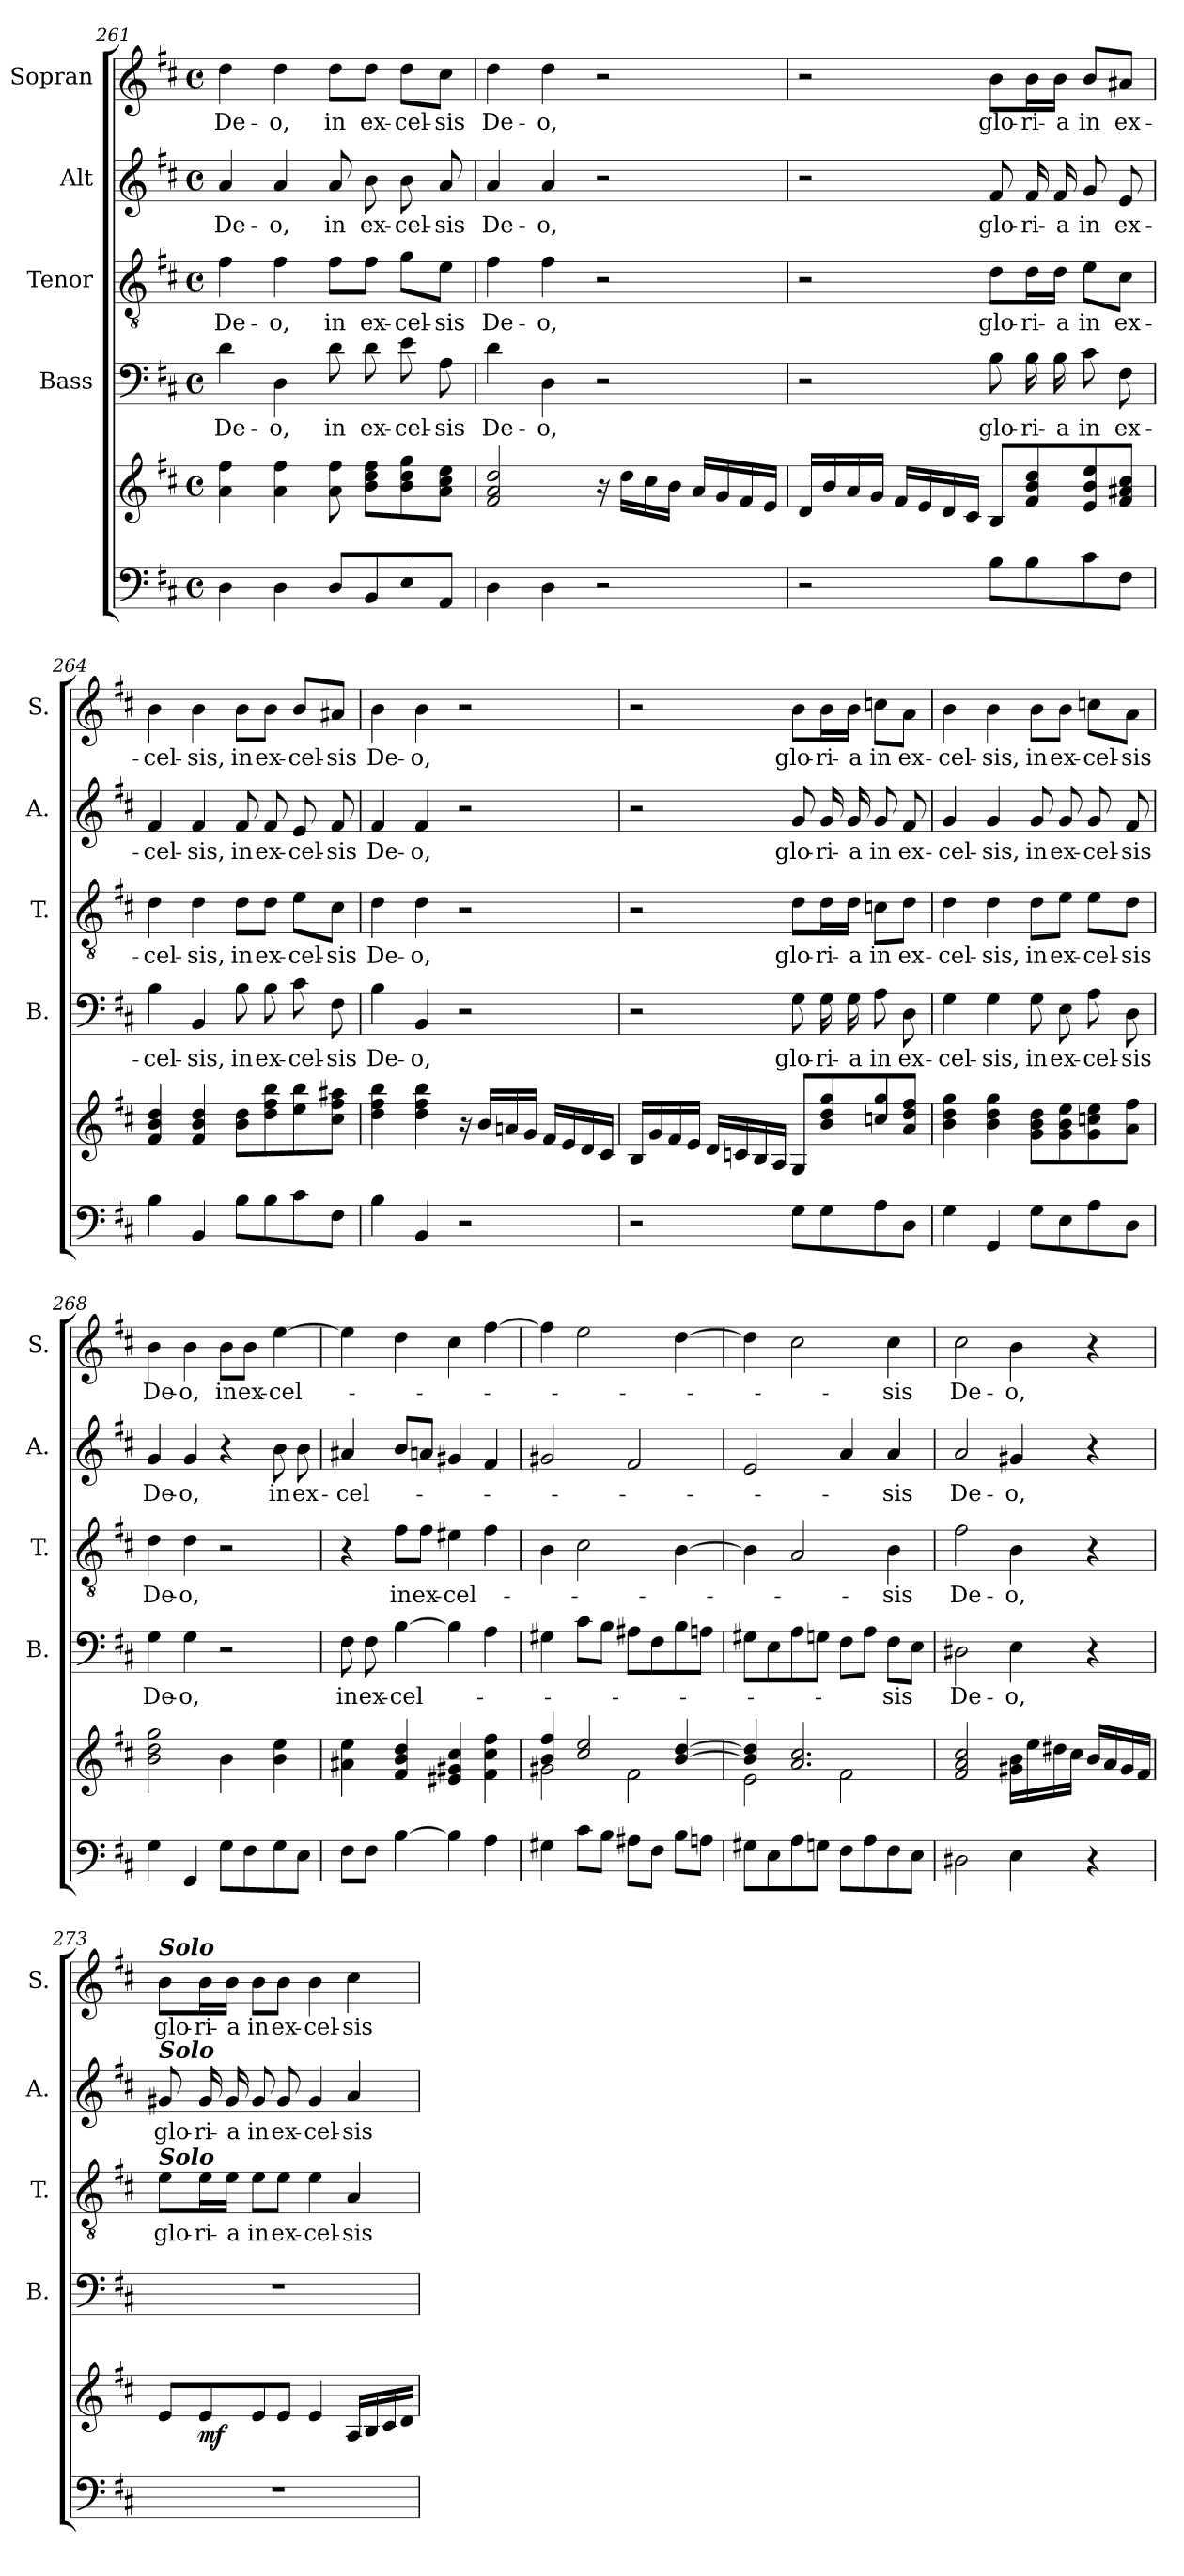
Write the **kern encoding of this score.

**kern	**kern	**dynam	**kern	**text	**kern	**text	**kern	**text	**kern	**text
*part5	*part5	*part5	*part4	*part4	*part3	*part3	*part2	*part2	*part1	*part1
*staff6	*staff5	*staff5/6	*staff4	*staff4	*staff3	*staff3	*staff2	*staff2	*staff1	*staff1
*	*	*	*I"Bass	*	*I"Tenor	*	*I"Alt	*	*I"Sopran	*
*	*	*	*I'B.	*	*I'T.	*	*I'A.	*	*I'S.	*
*clefF4	*clefG2	*	*clefF4	*	*clefGv2	*	*clefG2	*	*clefG2	*
*k[f#c#]	*k[f#c#]	*	*k[f#c#]	*	*k[f#c#]	*	*k[f#c#]	*	*k[f#c#]	*
*D:	*D:	*	*D:	*	*D:	*	*D:	*	*D:	*
*M4/4	*M4/4	*	*M4/4	*	*M4/4	*	*M4/4	*	*M4/4	*
*met(c)	*met(c)	*	*met(c)	*	*met(c)	*	*met(c)	*	*met(c)	*
=261	=261	=261	=261	=261	=261	=261	=261	=261	=261	=261
!	!	!	!	!LO:LY:b	!	!LO:LY:b	!	!LO:LY:b	!	!LO:LY:b
4D\	4a\ 4ff#\	.	4d\	De-	4f#\	De-	4a/	De-	4dd\	De-
!	!	!	!	!LO:LY:b	!	!LO:LY:b	!	!LO:LY:b	!	!LO:LY:b
4D\	4a\ 4ff#\	.	4D\	-o,	4f#\	-o,	4a/	-o,	4dd\	-o,
!	!	!	!	!LO:LY:b	!	!LO:LY:b	!	!LO:LY:b	!	!LO:LY:b
8D/L	8a\ 8ff#\	.	8d\	in	8f#\L	in	8a/	in	8dd\L	in
!	!	!	!	!LO:LY:b	!	!LO:LY:b	!	!LO:LY:b	!	!LO:LY:b
8BB/	8b\ 8dd\ 8ff#\L	.	8d\	ex-	8f#\J	ex-	8b\	ex-	8dd\J	ex-
!	!	!	!	!LO:LY:b	!	!LO:LY:b	!	!LO:LY:b	!	!LO:LY:b
8E/	8b\ 8dd\ 8gg\	.	8e\	-cel-	8g\L	-cel-	8b\	-cel-	8dd\L	-cel-
!	!	!	!	!LO:LY:b	!	!LO:LY:b	!	!LO:LY:b	!	!LO:LY:b
8AA/J	8a\ 8cc#\ 8ee\J	.	8A\	-sis	8e\J	-sis	8a/	-sis	8cc#\J	-sis
!!LO:PB:g=z
=262	=262	=262	=262	=262	=262	=262	=262	=262	=262	=262
!	!	!	!	!LO:LY:b	!	!LO:LY:b	!	!LO:LY:b	!	!LO:LY:b
4D\	2f#/ 2a/ 2dd/	.	4d\	De-	4f#\	De-	4a/	De-	4dd\	De-
!	!	!	!	!LO:LY:b	!	!LO:LY:b	!	!LO:LY:b	!	!LO:LY:b
4D\	.	.	4D\	-o,	4f#\	-o,	4a/	-o,	4dd\	-o,
2r	16r	.	2r	.	2r	.	2r	.	2r	.
.	16dd\LL	.	.	.	.	.	.	.	.	.
.	16cc#\	.	.	.	.	.	.	.	.	.
.	16b\JJ	.	.	.	.	.	.	.	.	.
.	16a/LL	.	.	.	.	.	.	.	.	.
.	16g/	.	.	.	.	.	.	.	.	.
.	16f#/	.	.	.	.	.	.	.	.	.
.	16e/JJ	.	.	.	.	.	.	.	.	.
=263	=263	=263	=263	=263	=263	=263	=263	=263	=263	=263
2r	16d/LL	.	2r	.	2r	.	2r	.	2r	.
.	16b/	.	.	.	.	.	.	.	.	.
.	16a/	.	.	.	.	.	.	.	.	.
.	16g/JJ	.	.	.	.	.	.	.	.	.
.	16f#/LL	.	.	.	.	.	.	.	.	.
.	16e/	.	.	.	.	.	.	.	.	.
.	16d/	.	.	.	.	.	.	.	.	.
.	16c#/JJ	.	.	.	.	.	.	.	.	.
!	!	!	!	!LO:LY:b	!	!LO:LY:b	!	!LO:LY:b	!	!LO:LY:b
8B\L	8B/L	.	8B\	glo-	8d\L	glo-	8f#/	glo-	8b\L	glo-
!	!	!	!	!LO:LY:b	!	!LO:LY:b	!	!LO:LY:b	!	!LO:LY:b
8B\	8f#/ 8b/ 8dd/	.	16B\	-ri-	16d\L	-ri-	16f#/	-ri-	16b\L	-ri-
!	!	!	!	!LO:LY:b	!	!LO:LY:b	!	!LO:LY:b	!	!LO:LY:b
.	.	.	16B\	-a	16d\JJ	-a	16f#/	-a	16b\JJ	-a
!	!	!	!	!LO:LY:b	!	!LO:LY:b	!	!LO:LY:b	!	!LO:LY:b
8c#\	8e/ 8b/ 8ee/	.	8c#\	in	8e\L	in	8g/	in	8b/L	in
!	!	!	!	!LO:LY:b	!	!LO:LY:b	!	!LO:LY:b	!	!LO:LY:b
8F#\J	8f#/ 8a#X/ 8cc#/J	.	8F#\	ex-	8c#\J	ex-	8e/	ex-	8a#X/J	ex-
=264	=264	=264	=264	=264	=264	=264	=264	=264	=264	=264
!	!	!	!	!LO:LY:b	!	!LO:LY:b	!	!LO:LY:b	!	!LO:LY:b
4B\	4f#/ 4b/ 4dd/	.	4B\	-cel-	4d\	-cel-	4f#/	-cel-	4b\	-cel-
!	!	!	!	!LO:LY:b	!	!LO:LY:b	!	!LO:LY:b	!	!LO:LY:b
4BB/	4f#/ 4b/ 4dd/	.	4BB/	-sis,	4d\	-sis,	4f#/	-sis,	4b\	-sis,
!	!	!	!	!LO:LY:b	!	!LO:LY:b	!	!LO:LY:b	!	!LO:LY:b
8B\L	8b\ 8dd\L	.	8B\	in	8d\L	in	8f#/	in	8b\L	in
!	!	!	!	!LO:LY:b	!	!LO:LY:b	!	!LO:LY:b	!	!LO:LY:b
8B\	8dd\ 8ff#\ 8bb\	.	8B\	ex-	8d\J	ex-	8f#/	ex-	8b\J	ex-
!	!	!	!	!LO:LY:b	!	!LO:LY:b	!	!LO:LY:b	!	!LO:LY:b
8c#\	8ee\ 8bb\	.	8c#\	-cel-	8e\L	-cel-	8e/	-cel-	8b/L	-cel-
!	!	!	!	!LO:LY:b	!	!LO:LY:b	!	!LO:LY:b	!	!LO:LY:b
8F#\J	8cc#\ 8ff#\ 8aa#X\J	.	8F#\	-sis	8c#\J	-sis	8f#/	-sis	8a#X/J	-sis
!!LO:LB:g=z
=265	=265	=265	=265	=265	=265	=265	=265	=265	=265	=265
!	!	!	!	!LO:LY:b	!	!LO:LY:b	!	!LO:LY:b	!	!LO:LY:b
4B\	4dd\ 4ff#\ 4bb\	.	4B\	De-	4d\	De-	4f#/	De-	4b\	De-
!	!	!	!	!LO:LY:b	!	!LO:LY:b	!	!LO:LY:b	!	!LO:LY:b
4BB/	4dd\ 4ff#\ 4bb\	.	4BB/	-o,	4d\	-o,	4f#/	-o,	4b\	-o,
2r	16r	.	2r	.	2r	.	2r	.	2r	.
.	16b/LL	.	.	.	.	.	.	.	.	.
.	16an/	.	.	.	.	.	.	.	.	.
.	16g/JJ	.	.	.	.	.	.	.	.	.
.	16f#/LL	.	.	.	.	.	.	.	.	.
.	16e/	.	.	.	.	.	.	.	.	.
.	16d/	.	.	.	.	.	.	.	.	.
.	16c#/JJ	.	.	.	.	.	.	.	.	.
=266	=266	=266	=266	=266	=266	=266	=266	=266	=266	=266
2r	16B/LL	.	2r	.	2r	.	2r	.	2r	.
.	16g/	.	.	.	.	.	.	.	.	.
.	16f#/	.	.	.	.	.	.	.	.	.
.	16e/JJ	.	.	.	.	.	.	.	.	.
.	16d/LL	.	.	.	.	.	.	.	.	.
.	16cn/	.	.	.	.	.	.	.	.	.
.	16B/	.	.	.	.	.	.	.	.	.
.	16A/JJ	.	.	.	.	.	.	.	.	.
!	!	!	!	!LO:LY:b	!	!LO:LY:b	!	!LO:LY:b	!	!LO:LY:b
8G\L	8G/L	.	8G\	glo-	8d\L	glo-	8g/	glo-	8b\L	glo-
!	!	!	!	!LO:LY:b	!	!LO:LY:b	!	!LO:LY:b	!	!LO:LY:b
8G\	8b/ 8dd/ 8gg/	.	16G\	-ri-	16d\L	-ri-	16g/	-ri-	16b\L	-ri-
!	!	!	!	!LO:LY:b	!	!LO:LY:b	!	!LO:LY:b	!	!LO:LY:b
.	.	.	16G\	-a	16d\JJ	-a	16g/	-a	16b\JJ	-a
!	!	!	!	!LO:LY:b	!	!LO:LY:b	!	!LO:LY:b	!	!LO:LY:b
8A\	8ccn/ 8gg/	.	8A\	in	8cn\L	in	8g/	in	8ccn\L	in
!	!	!	!	!LO:LY:b	!	!LO:LY:b	!	!LO:LY:b	!	!LO:LY:b
8D\J	8a/ 8dd/ 8ff#/J	.	8D\	ex-	8d\J	ex-	8f#/	ex-	8a\J	ex-
=267	=267	=267	=267	=267	=267	=267	=267	=267	=267	=267
!	!	!	!	!LO:LY:b	!	!LO:LY:b	!	!LO:LY:b	!	!LO:LY:b
4G\	4b\ 4dd\ 4gg\	.	4G\	-cel-	4d\	-cel-	4g/	-cel-	4b\	-cel-
!	!	!	!	!LO:LY:b	!	!LO:LY:b	!	!LO:LY:b	!	!LO:LY:b
4GG/	4b\ 4dd\ 4gg\	.	4G\	-sis,	4d\	-sis,	4g/	-sis,	4b\	-sis,
!	!	!	!	!LO:LY:b	!	!LO:LY:b	!	!LO:LY:b	!	!LO:LY:b
8G\L	8g\ 8b\ 8dd\L	.	8G\	in	8d\L	in	8g/	in	8b\L	in
!	!	!	!	!LO:LY:b	!	!LO:LY:b	!	!LO:LY:b	!	!LO:LY:b
8E\	8g\ 8b\ 8ee\	.	8E\	ex-	8e\J	ex-	8g/	ex-	8b\J	ex-
!	!	!	!	!LO:LY:b	!	!LO:LY:b	!	!LO:LY:b	!	!LO:LY:b
8A\	8g\ 8ccn\ 8ee\	.	8A\	-cel-	8e\L	-cel-	8g/	-cel-	8ccn\L	-cel-
!	!	!	!	!LO:LY:b	!	!LO:LY:b	!	!LO:LY:b	!	!LO:LY:b
8D\J	8a\ 8ff#\J	.	8D\	-sis	8d\J	-sis	8f#/	-sis	8a\J	-sis
=268	=268	=268	=268	=268	=268	=268	=268	=268	=268	=268
!	!	!	!	!LO:LY:b	!	!LO:LY:b	!	!LO:LY:b	!	!LO:LY:b
4G\	2b\ 2dd\ 2gg\	.	4G\	De-	4d\	De-	4g/	De-	4b\	De-
!	!	!	!	!LO:LY:b	!	!LO:LY:b	!	!LO:LY:b	!	!LO:LY:b
4GG/	.	.	4G\	-o,	4d\	-o,	4g/	-o,	4b\	-o,
!	!	!	!	!	!	!	!	!	!	!LO:LY:b
8G\L	4b\	.	2r	.	2r	.	4r	.	8b\L	in
!	!	!	!	!	!	!	!	!	!	!LO:LY:b
8F#\	.	.	.	.	.	.	.	.	8b\J	ex-
!	!	!	!	!	!	!	!	!LO:LY:b	!	!LO:LY:b
8G\	4b\ 4ee\	.	.	.	.	.	8b\	in	[4ee\	-cel-
!	!	!	!	!	!	!	!	!LO:LY:b	!	!
8E\J	.	.	.	.	.	.	8b\	ex-	.	.
!!LO:PB:g=z
=269	=269	=269	=269	=269	=269	=269	=269	=269	=269	=269
!	!	!	!	!LO:LY:b	!	!	!	!LO:LY:b	!	!
8F#\L	4a#X\ 4ee\	.	8F#\	in	4r	.	4a#X/	-cel-	4ee\]	.
!	!	!	!	!LO:LY:b	!	!	!	!	!	!
8F#\J	.	.	8F#\	ex-	.	.	.	.	.	.
!	!	!	!	!LO:LY:b	!	!LO:LY:b	!	!	!	!
[4B\	4f#/ 4b/ 4dd/	.	[4B\	-cel-	8f#\L	in	8b/L	.	4dd\	.
!	!	!	!	!	!	!LO:LY:b	!	!	!	!
.	.	.	.	.	8f#\J	ex-	8an/J	.	.	.
!	!	!	!	!	!	!LO:LY:b	!	!	!	!
4B\]	4e#X/ 4g#X/ 4cc#/	.	4B\]	.	4e#X\	-cel-	4g#X/	.	4cc#\	.
4A\	4f#\ 4cc#\ 4ff#\	.	4A\	.	4f#\	.	4f#/	.	[4ff#\	.
=270	=270	=270	=270	=270	=270	=270	=270	=270	=270	=270
*	*^	*	*	*	*	*	*	*	*	*
4G#X\	4b/ 4ff#/	2g#X\	.	4G#X\	.	4B\	.	2g#X/	.	4ff#\]	.
8c#\L	2cc#/ 2ee/	.	.	8c#\L	.	2c#\	.	.	.	2ee\	.
8B\J	.	.	.	8B\J	.	.	.	.	.	.	.
8A#X\L	.	2f#\	.	8A#X\L	.	.	.	2f#/	.	.	.
8F#\J	.	.	.	8F#\	.	.	.	.	.	.	.
8B\L	[>4b/ [>4dd/	.	.	8B\	.	[4B\	.	.	.	[4dd\	.
8An\J	.	.	.	8An\J	.	.	.	.	.	.	.
=271	=271	=271	=271	=271	=271	=271	=271	=271	=271	=271	=271
8G#X\L	4b/] 4dd/]	2e\	.	8G#X\L	.	4B\]	.	2e/	.	4dd\]	.
8E\	.	.	.	8E\	.	.	.	.	.	.	.
8A\	2.a/ 2.cc#/	.	.	8A\	.	2A/	.	.	.	2cc#\	.
8Gn\J	.	.	.	8Gn\J	.	.	.	.	.	.	.
8F#\L	.	2f#\	.	8F#\L	.	.	.	4a/	.	.	.
8A\	.	.	.	8A\J	.	.	.	.	.	.	.
!	!	!	!	!	!LO:LY:b	!	!LO:LY:b	!	!LO:LY:b	!	!LO:LY:b
8F#\	.	.	.	8F#\L	-sis	4B\	-sis	4a/	-sis	4cc#\	-sis
8E\J	.	.	.	8E\J	.	.	.	.	.	.	.
*	*v	*v	*	*	*	*	*	*	*	*	*
=272	=272	=272	=272	=272	=272	=272	=272	=272	=272	=272
!	!	!	!	!LO:LY:b	!	!LO:LY:b	!	!LO:LY:b	!	!LO:LY:b
2D#X\	2f#/ 2a/ 2cc#/	.	2D#X\	De-	2f#\	De-	2a/	De-	2cc#\	De-
!	!	!	!	!LO:LY:b	!	!LO:LY:b	!	!LO:LY:b	!	!LO:LY:b
4E\	16g#X\ 16b\LL	.	4E\	-o,	4B\	-o,	4g#X/	-o,	4b\	-o,
.	16ee\	.	.	.	.	.	.	.	.	.
.	16dd#X\	.	.	.	.	.	.	.	.	.
.	16cc#\JJ	.	.	.	.	.	.	.	.	.
4r	16b/LL	.	4r	.	4r	.	4r	.	4r	.
.	16a/	.	.	.	.	.	.	.	.	.
.	16g#/	.	.	.	.	.	.	.	.	.
.	16f#/JJ	.	.	.	.	.	.	.	.	.
!!LO:LB:g=z
=273	=273	=273	=273	=273	=273	=273	=273	=273	=273	=273
!	!	!	!	!	!	!	!	!	!LO:TX:a:Bi:t=Solo	!
!	!	!	!	!	!	!	!LO:TX:a:Bi:t=Solo	!	!	!
!	!	!	!	!	!LO:TX:a:Bi:t=Solo	!	!	!	!	!
!	!	!	!	!	!	!LO:LY:b	!	!LO:LY:b	!	!LO:LY:b
1r	8e/L	.	1r	.	8e\L	glo-	8g#X/	glo-	8b\L	glo-
!	!	!LO:DY:b	!	!	!	!LO:LY:b	!	!LO:LY:b	!	!LO:LY:b
.	8e/	mf	.	.	16e\L	-ri-	16g#/	-ri-	16b\L	-ri-
!	!	!	!	!	!	!LO:LY:b	!	!LO:LY:b	!	!LO:LY:b
.	.	.	.	.	16e\JJ	-a	16g#/	-a	16b\JJ	-a
!	!	!	!	!	!	!LO:LY:b	!	!LO:LY:b	!	!LO:LY:b
.	8e/	.	.	.	8e\L	in	8g#/	in	8b\L	in
!	!	!	!	!	!	!LO:LY:b	!	!LO:LY:b	!	!LO:LY:b
.	8e/J	.	.	.	8e\J	ex-	8g#/	ex-	8b\J	ex-
!	!	!	!	!	!	!LO:LY:b	!	!LO:LY:b	!	!LO:LY:b
.	4e/	.	.	.	4e\	-cel-	4g#/	-cel-	4b\	-cel-
!	!	!	!	!	!	!LO:LY:b	!	!LO:LY:b	!	!LO:LY:b
.	16A/LL	.	.	.	4A/	-sis	4a/	-sis	4cc#\	-sis
.	16B/	.	.	.	.	.	.	.	.	.
.	16c#/	.	.	.	.	.	.	.	.	.
.	16d/JJ	.	.	.	.	.	.	.	.	.
=	=	=	=	=	=	=	=	=	=	=
*-	*-	*-	*-	*-	*-	*-	*-	*-	*-	*-
